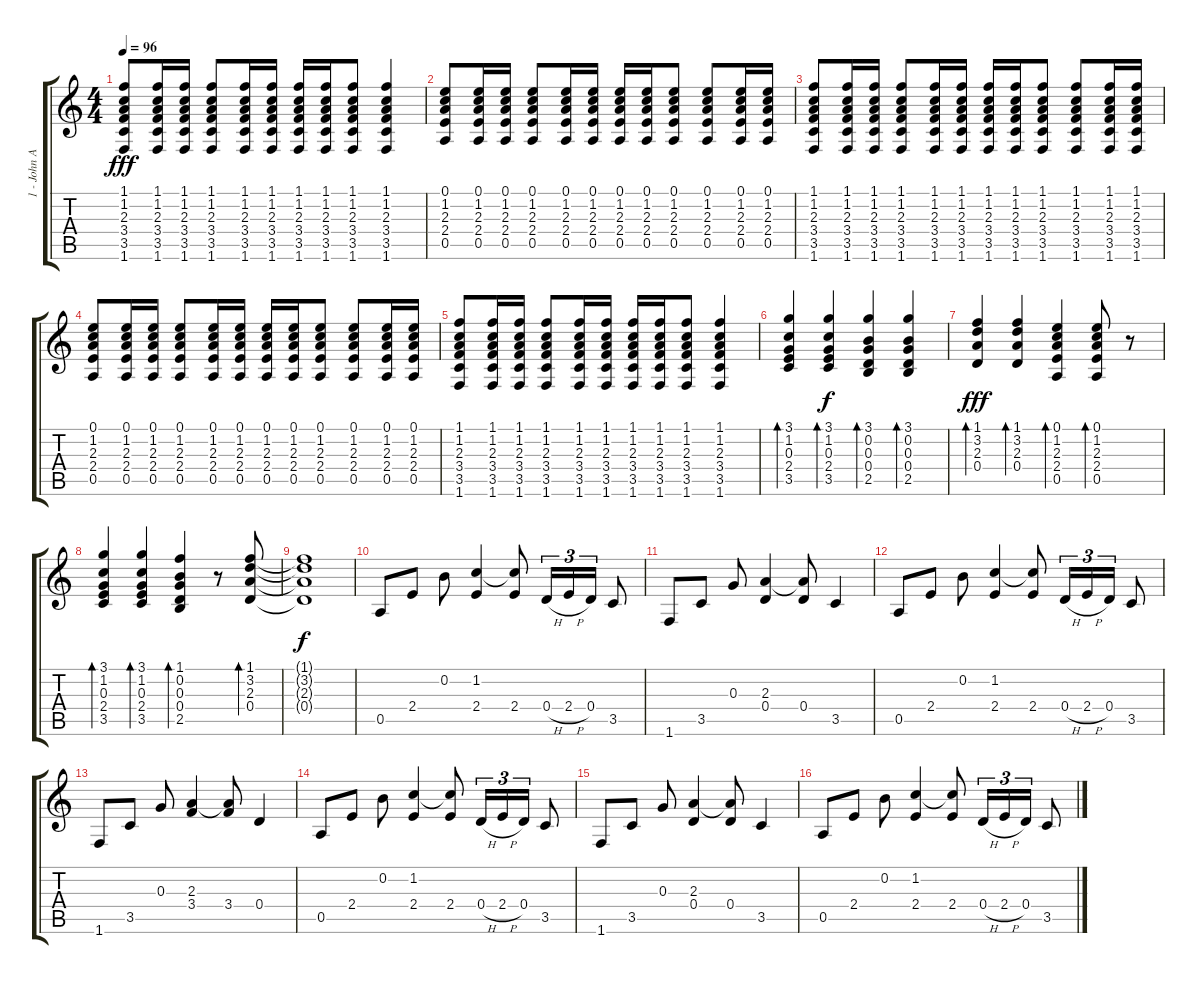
\track ("1 - John Acoustic" "1 - John A") {instrument acousticguitarsteel}
\staff {score tabs}
\tuning (E4 B3 G3 D3 A2 E2) {hide}
\ts (4 4)
\tempo 96
\clef g2
\ks c
(1.1 1.2 2.3 3.4 3.5 1.6).8{dy fff} (1.1 1.2 2.3 3.4 3.5 1.6).16 (1.1 1.2 2.3 3.4 3.5 1.6).16 (1.1 1.2 2.3 3.4 3.5 1.6).8 (1.1 1.2 2.3 3.4 3.5 1.6).16 (1.1 1.2 2.3 3.4 3.5 1.6).16 (1.1 1.2 2.3 3.4 3.5 1.6).16 (1.1 1.2 2.3 3.4 3.5 1.6).16 (1.1 1.2 2.3 3.4 3.5 1.6).8 (1.1 1.2 2.3 3.4 3.5 1.6).4 |
(0.1 1.2 2.3 2.4 0.5).8 (0.1 1.2 2.3 2.4 0.5).16 (0.1 1.2 2.3 2.4 0.5).16 (0.1 1.2 2.3 2.4 0.5).8 (0.1 1.2 2.3 2.4 0.5).16 (0.1 1.2 2.3 2.4 0.5).16 (0.1 1.2 2.3 2.4 0.5).16 (0.1 1.2 2.3 2.4 0.5).16 (0.1 1.2 2.3 2.4 0.5).8 (0.1 1.2 2.3 2.4 0.5).8 (0.1 1.2 2.3 2.4 0.5).16 (0.1 1.2 2.3 2.4 0.5).16 |
(1.1 1.2 2.3 3.4 3.5 1.6).8 (1.1 1.2 2.3 3.4 3.5 1.6).16 (1.1 1.2 2.3 3.4 3.5 1.6).16 (1.1 1.2 2.3 3.4 3.5 1.6).8 (1.1 1.2 2.3 3.4 3.5 1.6).16 (1.1 1.2 2.3 3.4 3.5 1.6).16 (1.1 1.2 2.3 3.4 3.5 1.6).16 (1.1 1.2 2.3 3.4 3.5 1.6).16 (1.1 1.2 2.3 3.4 3.5 1.6).8 (1.1 1.2 2.3 3.4 3.5 1.6).8 (1.1 1.2 2.3 3.4 3.5 1.6).16 (1.1 1.2 2.3 3.4 3.5 1.6).16 |
(0.1 1.2 2.3 2.4 0.5).8 (0.1 1.2 2.3 2.4 0.5).16 (0.1 1.2 2.3 2.4 0.5).16 (0.1 1.2 2.3 2.4 0.5).8 (0.1 1.2 2.3 2.4 0.5).16 (0.1 1.2 2.3 2.4 0.5).16 (0.1 1.2 2.3 2.4 0.5).16 (0.1 1.2 2.3 2.4 0.5).16 (0.1 1.2 2.3 2.4 0.5).8 (0.1 1.2 2.3 2.4 0.5).8 (0.1 1.2 2.3 2.4 0.5).16 (0.1 1.2 2.3 2.4 0.5).16 |
(1.1 1.2 2.3 3.4 3.5 1.6).8 (1.1 1.2 2.3 3.4 3.5 1.6).16 (1.1 1.2 2.3 3.4 3.5 1.6).16 (1.1 1.2 2.3 3.4 3.5 1.6).8 (1.1 1.2 2.3 3.4 3.5 1.6).16 (1.1 1.2 2.3 3.4 3.5 1.6).16 (1.1 1.2 2.3 3.4 3.5 1.6).16 (1.1 1.2 2.3 3.4 3.5 1.6).16 (1.1 1.2 2.3 3.4 3.5 1.6).8 (1.1 1.2 2.3 3.4 3.5 1.6).4 |
(3.1 1.2 0.3 2.4 3.5).4{bd 30} (3.1 1.2 0.3 2.4 3.5).4{bd 30 dy f} (3.1 0.2 0.3 0.4 2.5).4{bd 60} (3.1 0.2 0.3 0.4 2.5).4{bd 60} |
(1.1 3.2 2.3 0.4).4{bd 60 dy fff} (1.1 3.2 2.3 0.4).4{bd 60} (0.1 1.2 2.3 2.4 0.5).4{bd 60} (0.1 1.2 2.3 2.4 0.5).8{bd 60} r.8 |
(3.1 1.2 0.3 2.4 3.5).4{bd 60} (3.1 1.2 0.3 2.4 3.5).4{bd 60} (1.1 0.2 0.3 0.4 2.5).4{bd 60} r.8 (1.1 3.2 2.3 0.4).8{bd 120} |
(1.1{t} 3.2{t} 2.3{t} 0.4{t}).1{dy f} |
0.5.8 2.4.8 0.2.8 (1.2 2.4).4 (1.2{t} 2.4).8 0.4{h}.16{tu (3 2)} 2.4{h}.16{tu (3 2)} 0.4.16{tu (3 2)} 3.5.8 |
1.6.8 3.5.8 0.3.8 (2.3 0.4).4 (2.3{t} 0.4).8 3.5.4 |
0.5.8 2.4.8 0.2.8 (1.2 2.4).4 (1.2{t} 2.4).8 0.4{h}.16{tu (3 2)} 2.4{h}.16{tu (3 2)} 0.4.16{tu (3 2)} 3.5.8 |
1.6.8 3.5.8 0.3.8 (2.3 3.4).4 (2.3{t} 3.4).8 0.4.4 |
0.5.8 2.4.8 0.2.8 (1.2 2.4).4 (1.2{t} 2.4).8 0.4{h}.16{tu (3 2)} 2.4{h}.16{tu (3 2)} 0.4.16{tu (3 2)} 3.5.8 |
1.6.8 3.5.8 0.3.8 (2.3 0.4).4 (2.3{t} 0.4).8 3.5.4 |
0.5.8 2.4.8 0.2.8 (1.2 2.4).4 (1.2{t} 2.4).8 0.4{h}.16{tu (3 2)} 2.4{h}.16{tu (3 2)} 0.4.16{tu (3 2)} 3.5.8
